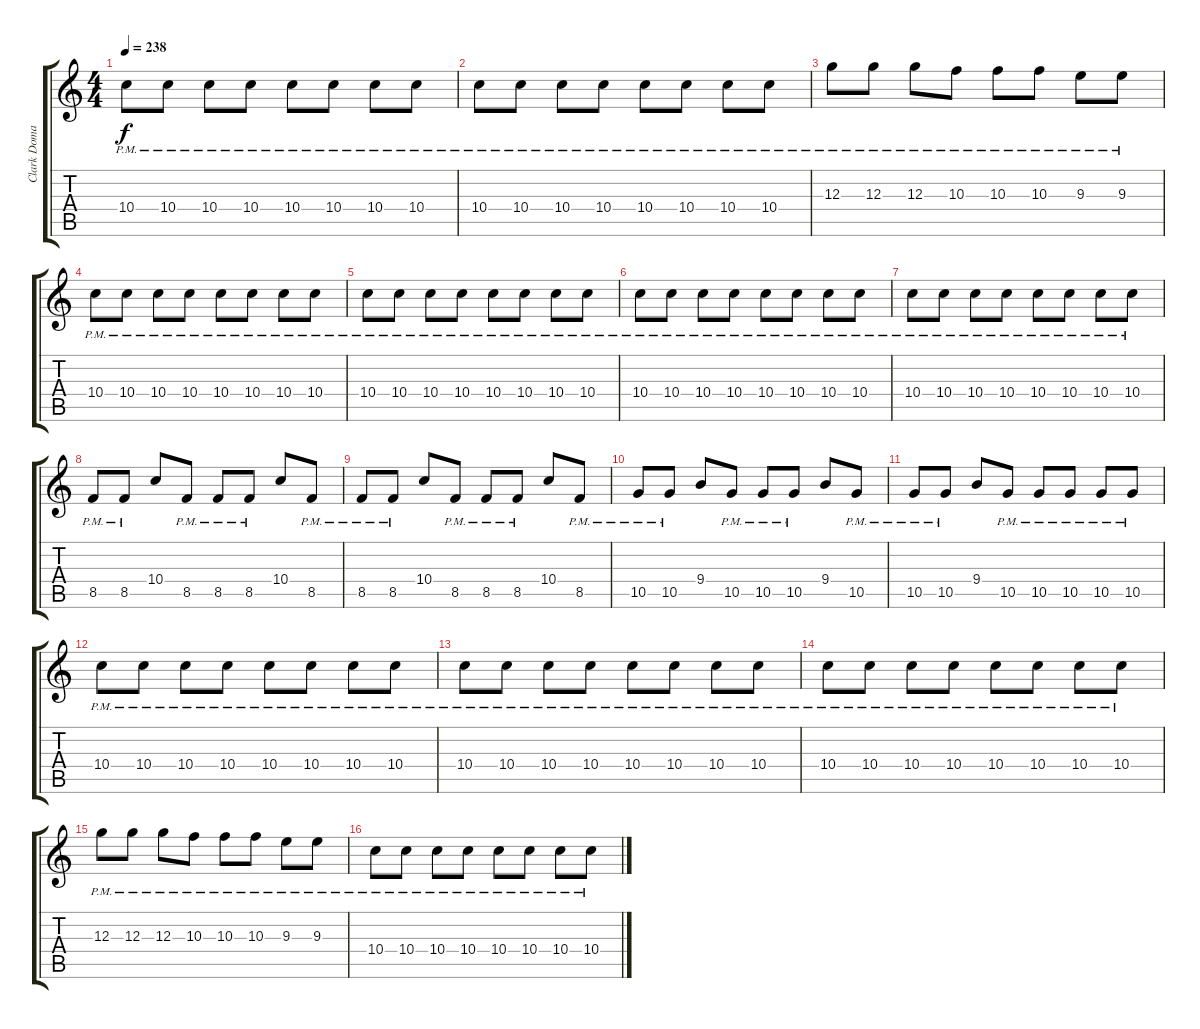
\track ("Clark Domae" "Clark Doma") {instrument electricguitarclean}
\staff {score tabs}
\tuning (E4 B3 G3 D3 A2 E2) {hide}
\ts (4 4)
\tempo 238
\clef g2
\ks c
10.4{pm}.8{dy f} 10.4{pm}.8 10.4{pm}.8 10.4{pm}.8 10.4{pm}.8 10.4{pm}.8 10.4{pm}.8 10.4{pm}.8 |
10.4{pm}.8 10.4{pm}.8 10.4{pm}.8 10.4{pm}.8 10.4{pm}.8 10.4{pm}.8 10.4{pm}.8 10.4{pm}.8 |
12.3{pm}.8 12.3{pm}.8 12.3{pm}.8 10.3{pm}.8 10.3{pm}.8 10.3{pm}.8 9.3{pm}.8 9.3{pm}.8 |
10.4{pm}.8 10.4{pm}.8 10.4{pm}.8 10.4{pm}.8 10.4{pm}.8 10.4{pm}.8 10.4{pm}.8 10.4{pm}.8 |
10.4{pm}.8 10.4{pm}.8 10.4{pm}.8 10.4{pm}.8 10.4{pm}.8 10.4{pm}.8 10.4{pm}.8 10.4{pm}.8 |
10.4{pm}.8 10.4{pm}.8 10.4{pm}.8 10.4{pm}.8 10.4{pm}.8 10.4{pm}.8 10.4{pm}.8 10.4{pm}.8 |
10.4{pm}.8 10.4{pm}.8 10.4{pm}.8 10.4{pm}.8 10.4{pm}.8 10.4{pm}.8 10.4{pm}.8 10.4{pm}.8 |
8.5{pm}.8 8.5{pm}.8 10.4.8 8.5{pm}.8 8.5{pm}.8 8.5{pm}.8 10.4.8 8.5{pm}.8 |
8.5{pm}.8 8.5{pm}.8 10.4.8 8.5{pm}.8 8.5{pm}.8 8.5{pm}.8 10.4.8 8.5{pm}.8 |
10.5{pm}.8 10.5{pm}.8 9.4.8 10.5{pm}.8 10.5{pm}.8 10.5{pm}.8 9.4.8 10.5{pm}.8 |
10.5{pm}.8 10.5{pm}.8 9.4.8 10.5{pm}.8 10.5{pm}.8 10.5{pm}.8 10.5{pm}.8 10.5{pm}.8 |
10.4{pm}.8 10.4{pm}.8 10.4{pm}.8 10.4{pm}.8 10.4{pm}.8 10.4{pm}.8 10.4{pm}.8 10.4{pm}.8 |
10.4{pm}.8 10.4{pm}.8 10.4{pm}.8 10.4{pm}.8 10.4{pm}.8 10.4{pm}.8 10.4{pm}.8 10.4{pm}.8 |
10.4{pm}.8 10.4{pm}.8 10.4{pm}.8 10.4{pm}.8 10.4{pm}.8 10.4{pm}.8 10.4{pm}.8 10.4{pm}.8 |
12.3{pm}.8 12.3{pm}.8 12.3{pm}.8 10.3{pm}.8 10.3{pm}.8 10.3{pm}.8 9.3{pm}.8 9.3{pm}.8 |
10.4{pm}.8 10.4{pm}.8 10.4{pm}.8 10.4{pm}.8 10.4{pm}.8 10.4{pm}.8 10.4{pm}.8 10.4{pm}.8
